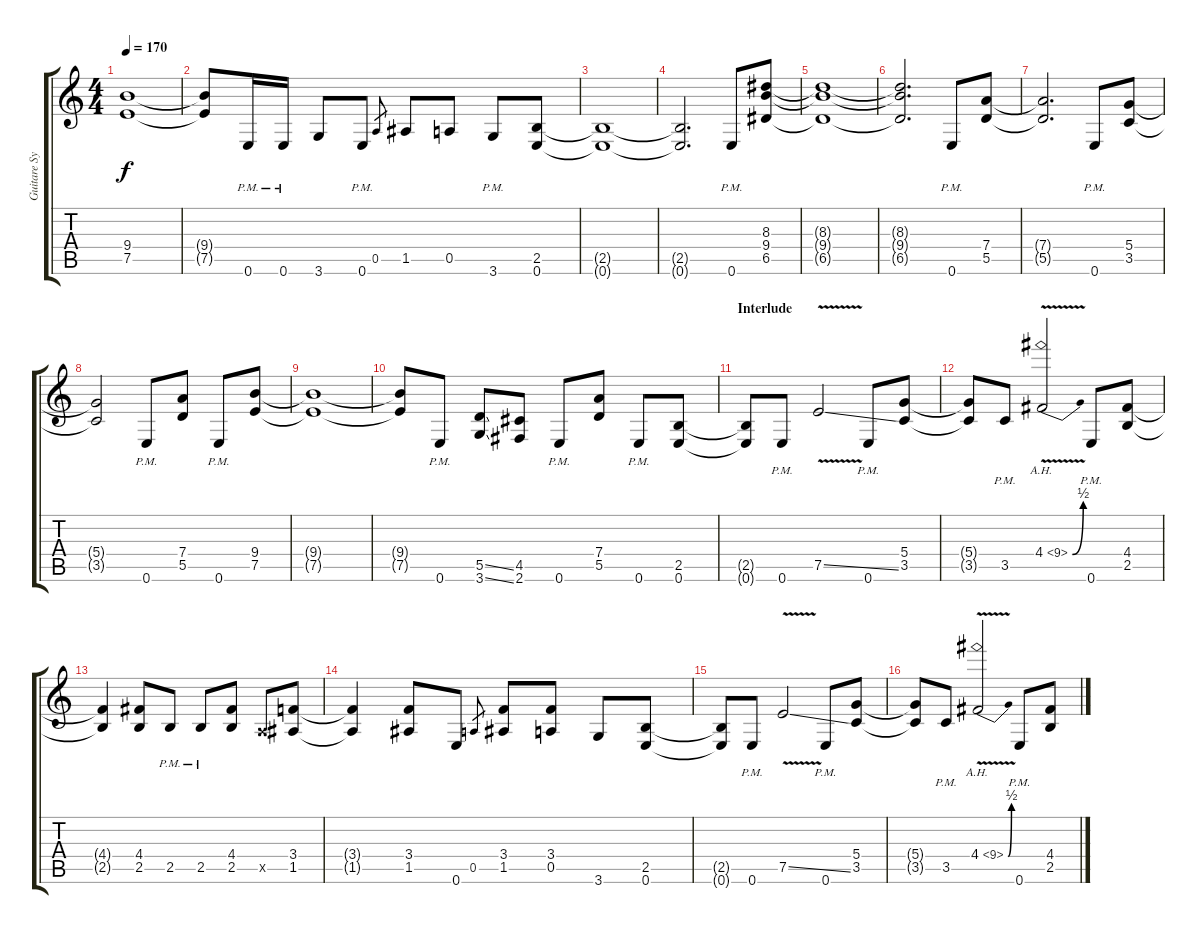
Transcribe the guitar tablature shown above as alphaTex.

\track ("Guitare Sylvain" "Guitare Sy") {instrument overdrivenguitar}
\staff {score tabs}
\tuning (E4 B3 G3 D3 A2 E2) {hide}
\ts (4 4)
\tempo 170
\clef g2
\ks c
(9.4{t} 7.5{t}).1{dy f} |
(9.4{t} 7.5{t}).8 0.6{pm}.16 0.6{pm}.16 3.6.8 0.6{pm}.8 0.5.8{gr} 1.5.8 0.5.8 3.6{pm}.8 (2.5 0.6).8 |
(2.5{t} 0.6{t}).1 |
(2.5{t} 0.6{t}).2{d} 0.6{pm}.8 (8.3 9.4 6.5).8 |
(8.3{t} 9.4{t} 6.5{t}).1 |
(8.3{t} 9.4{t} 6.5{t}).2{d} 0.6{pm}.8 (7.4 5.5).8 |
(7.4{t} 5.5{t}).2{d} 0.6{pm}.8 (5.4 3.5).8 |
(5.4{t} 3.5{t}).2 0.6{pm}.8 (7.4 5.5).8 0.6{pm}.8 (9.4 7.5).8 |
(9.4{t} 7.5{t}).1 |
(9.4{t} 7.5{t}).8 0.6{pm}.8 (5.5{ss} 3.6{ss}).8 (4.5 2.6).8 0.6{pm}.8 (7.4 5.5).8 0.6{pm}.8 (2.5 0.6).8 |
\section ("" "Interlude")
(2.5{t} 0.6{t}).8 0.6{pm}.8 7.5{v ss}.2 0.6{pm}.8 (5.4 3.5).8 |
(5.4{t} 3.5{t}).8 3.5{pm}.8 4.4{be (bend 0 0 60 2) ah 5 v}.2 0.6{pm}.8 (4.4 2.5).8 |
(4.4{t} 2.5{t}).4 (4.4 2.5).8 2.5{pm}.8 2.5{pm}.8 (4.4 2.5).8 0.5{x}.8 (3.4 1.5).8 |
(3.4{t} 1.5{t}).4 (3.4 1.5).8 0.6.8 0.5.8{gr} (3.4 1.5).8 (3.4 0.5).8 3.6.8 (2.5 0.6).8 |
(2.5{t} 0.6{t}).8 0.6{pm}.8 7.5{v ss}.2 0.6{pm}.8 (5.4 3.5).8 |
(5.4{t} 3.5{t}).8 3.5{pm}.8 4.4{be (bend 0 0 60 2) ah 5 v}.2 0.6{pm}.8 (4.4 2.5).8
